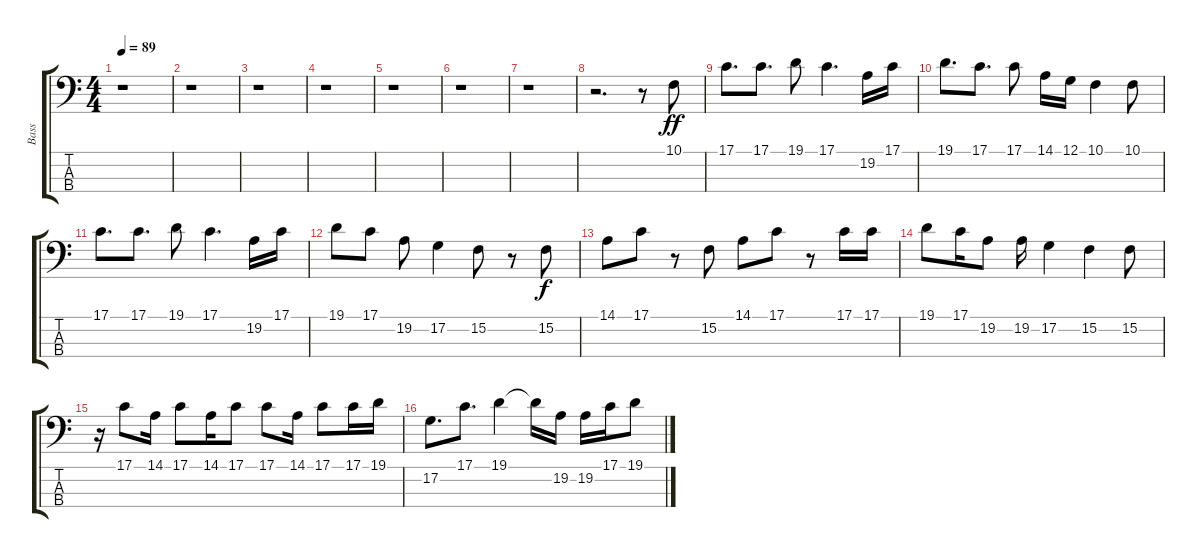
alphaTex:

\track ("Bass" "Bass") {instrument pad4choir}
\staff {score tabs}
\tuning (G2 D2 A1 E1) {hide}
\ts (4 4)
\tempo 89
\clef f4
\ks c
r.1{dy f} |
r.1 |
r.1 |
r.1 |
r.1 |
r.1 |
r.1 |
r.2{d} r.8 10.1.8{dy ff} |
17.1.8{d} 17.1.8{d} 19.1.8 17.1.4{d} 19.2.16 17.1.16 |
19.1.8{d} 17.1.8{d} 17.1.8 14.1.16 12.1.16 10.1.4 10.1.8 |
17.1.8{d} 17.1.8{d} 19.1.8 17.1.4{d} 19.2.16 17.1.16 |
19.1.8 17.1.8 19.2.8 17.2.4 15.2.8 r.8 15.2.8{dy f} |
14.1.8 17.1.8 r.8 15.2.8 14.1.8 17.1.8 r.8 17.1.16 17.1.16 |
19.1.8 17.1.16 19.2.8 19.2.16 17.2.4 15.2.4 15.2.8 |
r.16 17.1.8 14.1.16 17.1.8 14.1.16 17.1.8 17.1.8 14.1.16 17.1.8 17.1.16 19.1.16 |
17.2.8{d} 17.1.8{d} 19.1.4 19.1{t}.16 19.2.16 19.2.16 17.1.16 19.1.8
